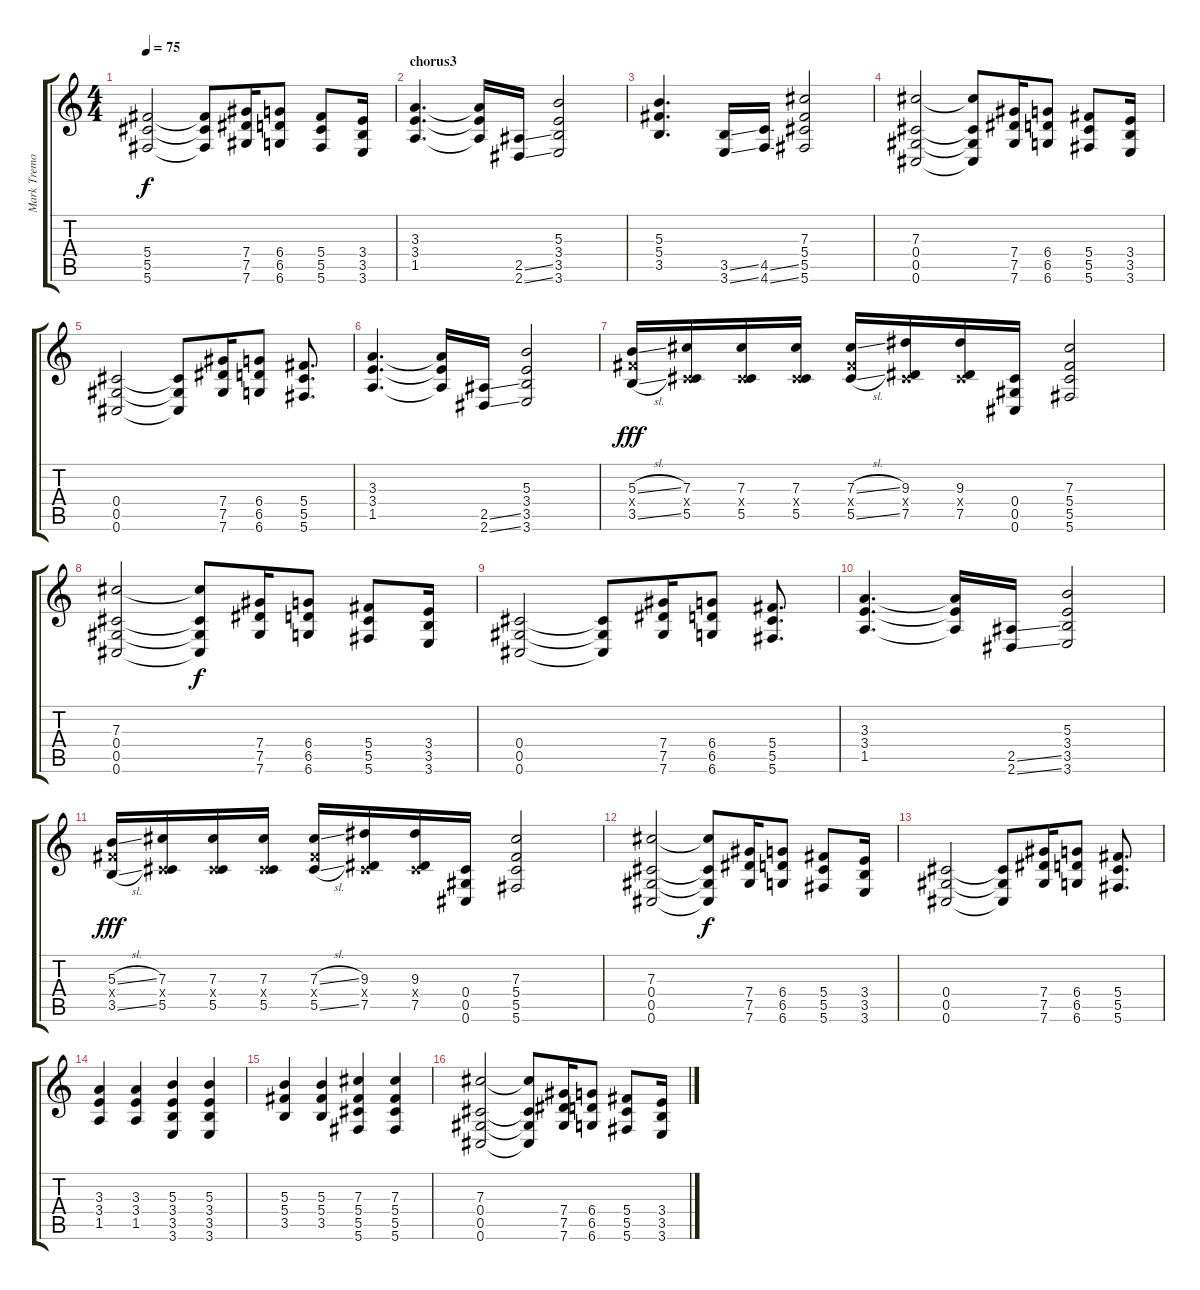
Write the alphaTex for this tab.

\track ("Mark Tremonti" "Mark Tremo") {instrument distortionguitar}
\staff {score tabs}
\tuning (Eb4 Bb3 Gb3 Db3 Ab2 Db2) {hide}
\ts (4 4)
\tempo 75
\clef g2
\ks c
(5.4 5.5 5.6).2{dy f} (5.4{t} 5.5{t} 5.6{t}).8 (7.4 7.5 7.6).16 (6.4 6.5 6.6).8 (5.4 5.5 5.6).8 (3.4 3.5 3.6).16 |
\section ("" "chorus3")
(3.3 3.4 1.5).4{d} (3.3{t} 3.4{t} 1.5{t}).16 (2.5{ss} 2.6{ss}).16 (5.3 3.4 3.5 3.6).2 |
(5.3 5.4 3.5).4{d} (3.5{ss} 3.6{ss}).16 (4.5{ss} 4.6{ss}).16 (7.3 5.4 5.5 5.6).2 |
(7.3 0.4 0.5 0.6).2 (7.3{t} 0.4{t} 0.5{t} 0.6{t}).8 (7.4 7.5 7.6).16 (6.4 6.5 6.6).8 (5.4 5.5 5.6).8 (3.4 3.5 3.6).16 |
(0.4 0.5 0.6).2 (0.4{t} 0.5{t} 0.6{t}).8 (7.4 7.5 7.6).16 (6.4 6.5 6.6).8 (5.4 5.5 5.6).8{d} |
(3.3 3.4 1.5).4{d} (3.3{t} 3.4{t} 1.5{t}).16 (2.5{ss} 2.6{ss}).16 (5.3 3.4 3.5 3.6).2 |
(5.3{sl} 5.4{x} 3.5{sl}).16{dy fff} (7.3 0.4{x} 5.5).16 (7.3 0.4{x} 5.5).16 (7.3 0.4{x} 5.5).16 (7.3{sl} 5.4{x} 5.5{sl}).16 (9.3 0.4{x} 7.5).16 (9.3 0.4{x} 7.5).16 (0.4 0.5 0.6).16 (7.3 5.4 5.5 5.6).2 |
(7.3 0.4 0.5 0.6).2 (7.3{t} 0.4{t} 0.5{t} 0.6{t}).8{dy f} (7.4 7.5 7.6).16 (6.4 6.5 6.6).8 (5.4 5.5 5.6).8 (3.4 3.5 3.6).16 |
(0.4 0.5 0.6).2 (0.4{t} 0.5{t} 0.6{t}).8 (7.4 7.5 7.6).16 (6.4 6.5 6.6).8 (5.4 5.5 5.6).8{d} |
(3.3 3.4 1.5).4{d} (3.3{t} 3.4{t} 1.5{t}).16 (2.5{ss} 2.6{ss}).16 (5.3 3.4 3.5 3.6).2 |
(5.3{sl} 5.4{x} 3.5{sl}).16{dy fff} (7.3 0.4{x} 5.5).16 (7.3 0.4{x} 5.5).16 (7.3 0.4{x} 5.5).16 (7.3{sl} 5.4{x} 5.5{sl}).16 (9.3 0.4{x} 7.5).16 (9.3 0.4{x} 7.5).16 (0.4 0.5 0.6).16 (7.3 5.4 5.5 5.6).2 |
(7.3 0.4 0.5 0.6).2 (7.3{t} 0.4{t} 0.5{t} 0.6{t}).8{dy f} (7.4 7.5 7.6).16 (6.4 6.5 6.6).8 (5.4 5.5 5.6).8 (3.4 3.5 3.6).16 |
(0.4 0.5 0.6).2 (0.4{t} 0.5{t} 0.6{t}).8 (7.4 7.5 7.6).16 (6.4 6.5 6.6).8 (5.4 5.5 5.6).8{d} |
(3.3 3.4 1.5).4 (3.3 3.4 1.5).4 (5.3 3.4 3.5 3.6).4 (5.3 3.4 3.5 3.6).4 |
(5.3 5.4 3.5).4 (5.3 5.4 3.5).4 (7.3 5.4 5.5 5.6).4 (7.3 5.4 5.5 5.6).4 |
(7.3 0.4 0.5 0.6).2 (7.3{t} 0.4{t} 0.5{t} 0.6{t}).8 (7.4 7.5 7.6).16 (6.4 6.5 6.6).8 (5.4 5.5 5.6).8 (3.4 3.5 3.6).16
